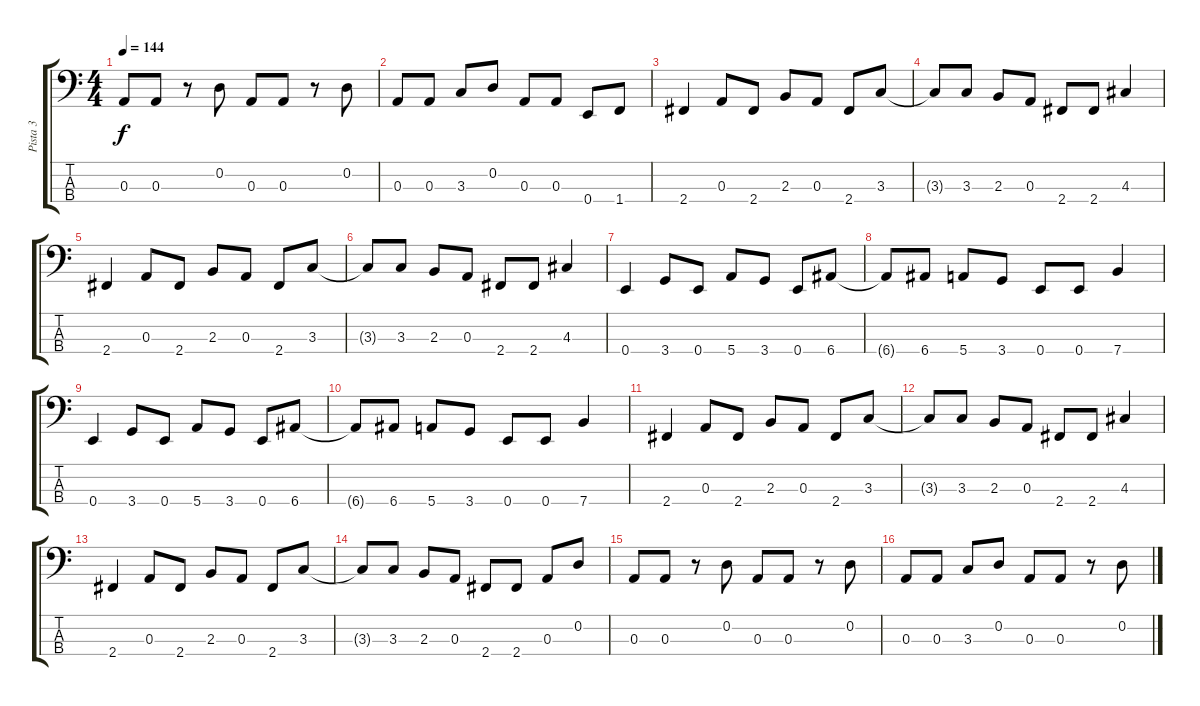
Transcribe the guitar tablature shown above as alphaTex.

\track ("Pista 3" "Pista 3") {instrument electricbassfinger}
\staff {score tabs}
\tuning (G2 D2 A1 E1) {hide}
\ts (4 4)
\tempo 144
\clef f4
\ks c
0.3.8{dy f} 0.3.8 r.8 0.2.8 0.3.8 0.3.8 r.8 0.2.8 |
0.3.8 0.3.8 3.3.8 0.2.8 0.3.8 0.3.8 0.4.8 1.4.8 |
2.4.4 0.3.8 2.4.8 2.3.8 0.3.8 2.4.8 3.3.8 |
3.3{t}.8 3.3.8 2.3.8 0.3.8 2.4.8 2.4.8 4.3.4 |
2.4.4 0.3.8 2.4.8 2.3.8 0.3.8 2.4.8 3.3.8 |
3.3{t}.8 3.3.8 2.3.8 0.3.8 2.4.8 2.4.8 4.3.4 |
0.4.4 3.4.8 0.4.8 5.4.8 3.4.8 0.4.8 6.4.8 |
6.4{t}.8 6.4.8 5.4.8 3.4.8 0.4.8 0.4.8 7.4.4 |
0.4.4 3.4.8 0.4.8 5.4.8 3.4.8 0.4.8 6.4.8 |
6.4{t}.8 6.4.8 5.4.8 3.4.8 0.4.8 0.4.8 7.4.4 |
2.4.4 0.3.8 2.4.8 2.3.8 0.3.8 2.4.8 3.3.8 |
3.3{t}.8 3.3.8 2.3.8 0.3.8 2.4.8 2.4.8 4.3.4 |
2.4.4 0.3.8 2.4.8 2.3.8 0.3.8 2.4.8 3.3.8 |
3.3{t}.8 3.3.8 2.3.8 0.3.8 2.4.8 2.4.8 0.3.8 0.2.8 |
0.3.8 0.3.8 r.8 0.2.8 0.3.8 0.3.8 r.8 0.2.8 |
0.3.8 0.3.8 3.3.8 0.2.8 0.3.8 0.3.8 r.8 0.2.8
